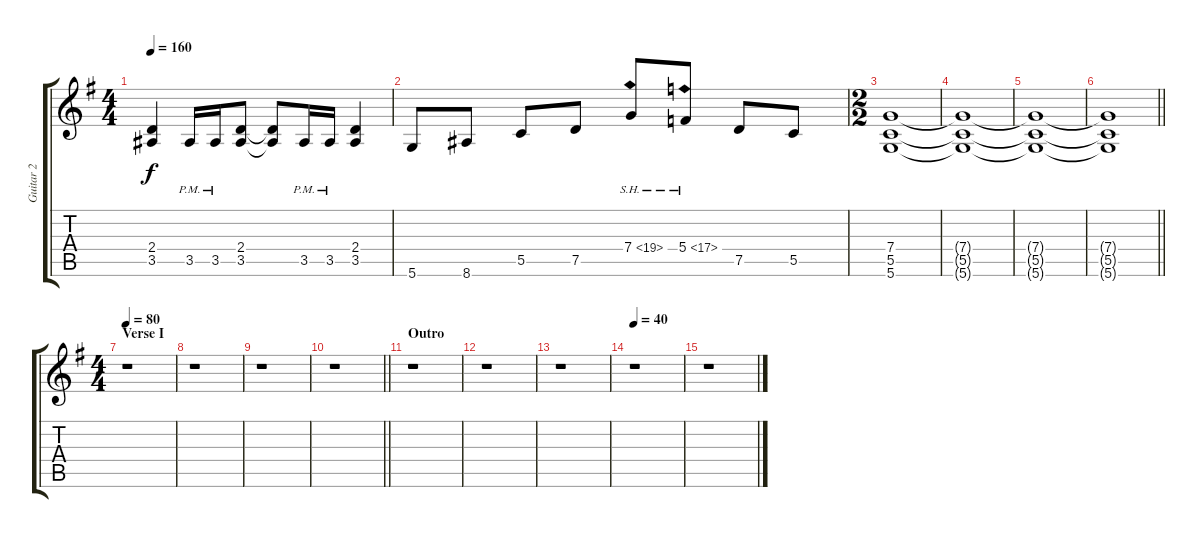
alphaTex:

\track ("Guitar 2" "Guitar 2") {instrument distortionguitar}
\staff {score tabs}
\tuning (D4 A3 F3 C3 G2 D2) {hide}
\ts (4 4)
\tempo 160
\clef g2
\ks g
(2.4 3.5).4{dy f} 3.5{pm}.16 3.5{pm}.16 (2.4 3.5).8 (2.4{t} 3.5{t}).8 3.5{pm}.16 3.5{pm}.16 (2.4 3.5).4 |
5.6.8 8.6.8 5.5.8 7.5.8 7.4{sh 12}.8 5.4{sh 12}.8 7.5.8 5.5.8 |
\ts (2 2)
(7.4 5.5 5.6).1 |
(7.4{t} 5.5{t} 5.6{t}).1 |
(7.4{t} 5.5{t} 5.6{t}).1 |
\barLineRight lightlight
(7.4{t} 5.5{t} 5.6{t}).1 |
\ts (4 4)
\section ("" "Verse I")
\tempo 80
r.1 |
r.1 |
r.1 |
\barLineRight lightlight
r.1 |
\section ("" "Outro")
r.1 |
r.1 |
r.1 |
\tempo 40
r.1 |
r.1
